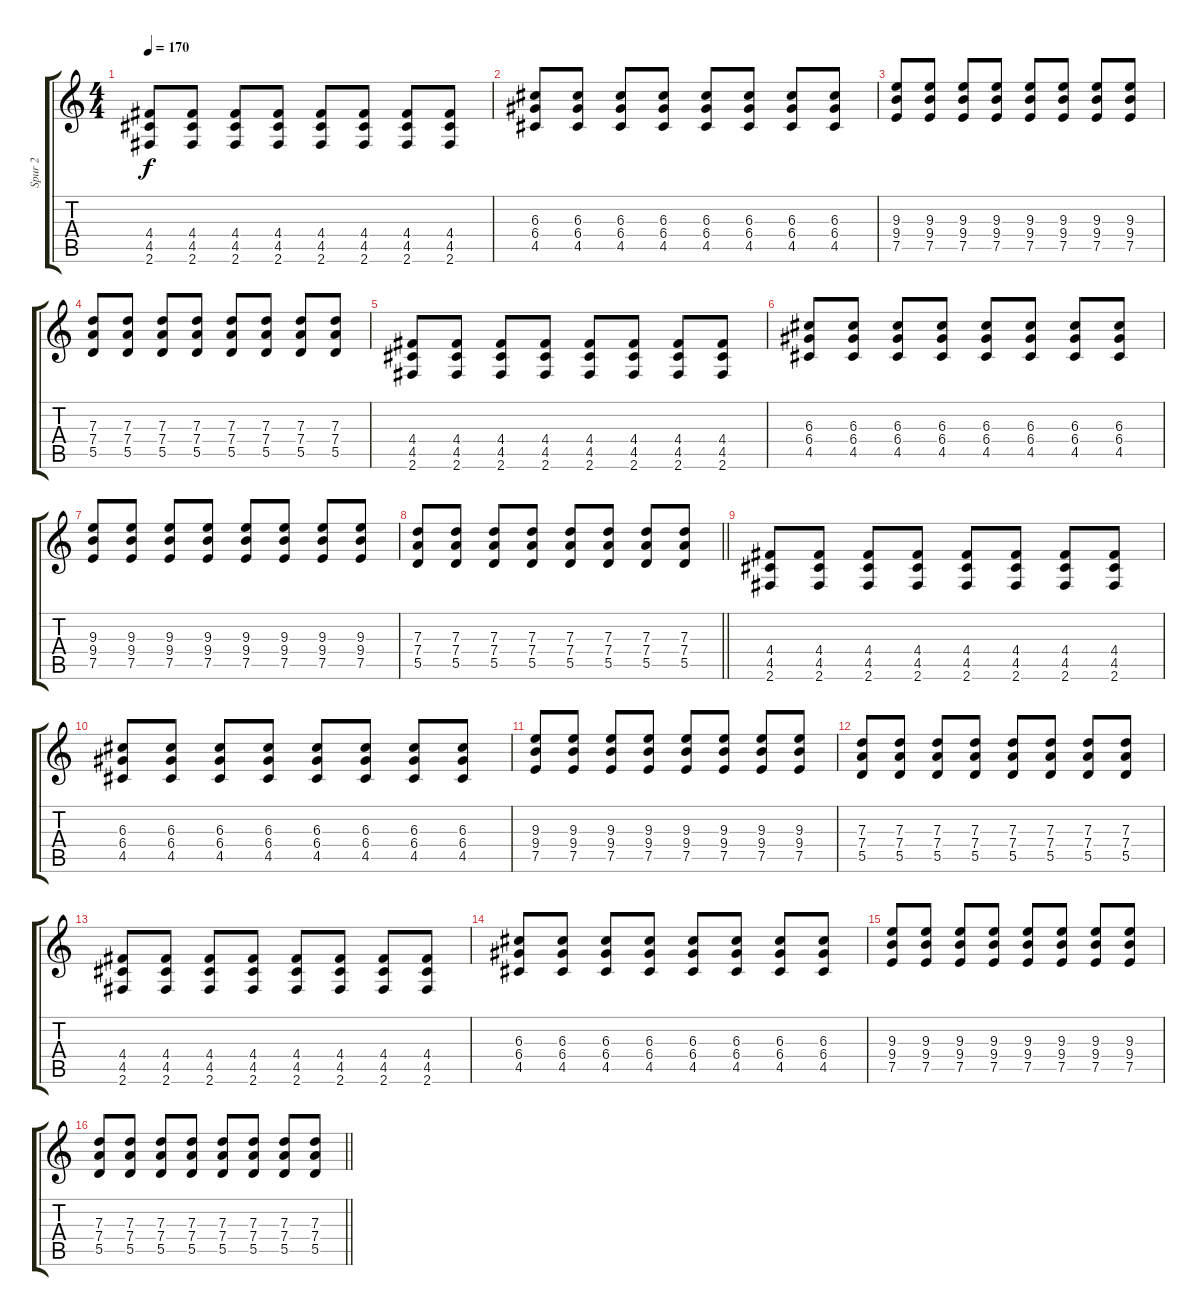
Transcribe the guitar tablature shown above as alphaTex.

\track ("Spur 2" "Spur 2") {instrument overdrivenguitar}
\staff {score tabs}
\tuning (E4 B3 G3 D3 A2 E2) {hide}
\ts (4 4)
\tempo 170
\clef g2
\ks c
(4.4 4.5 2.6).8{dy f} (4.4 4.5 2.6).8 (4.4 4.5 2.6).8 (4.4 4.5 2.6).8 (4.4 4.5 2.6).8 (4.4 4.5 2.6).8 (4.4 4.5 2.6).8 (4.4 4.5 2.6).8 |
(6.3 6.4 4.5).8 (6.3 6.4 4.5).8 (6.3 6.4 4.5).8 (6.3 6.4 4.5).8 (6.3 6.4 4.5).8 (6.3 6.4 4.5).8 (6.3 6.4 4.5).8 (6.3 6.4 4.5).8 |
(9.3 9.4 7.5).8 (9.3 9.4 7.5).8 (9.3 9.4 7.5).8 (9.3 9.4 7.5).8 (9.3 9.4 7.5).8 (9.3 9.4 7.5).8 (9.3 9.4 7.5).8 (9.3 9.4 7.5).8 |
(7.3 7.4 5.5).8 (7.3 7.4 5.5).8 (7.3 7.4 5.5).8 (7.3 7.4 5.5).8 (7.3 7.4 5.5).8 (7.3 7.4 5.5).8 (7.3 7.4 5.5).8 (7.3 7.4 5.5).8 |
(4.4 4.5 2.6).8 (4.4 4.5 2.6).8 (4.4 4.5 2.6).8 (4.4 4.5 2.6).8 (4.4 4.5 2.6).8 (4.4 4.5 2.6).8 (4.4 4.5 2.6).8 (4.4 4.5 2.6).8 |
(6.3 6.4 4.5).8 (6.3 6.4 4.5).8 (6.3 6.4 4.5).8 (6.3 6.4 4.5).8 (6.3 6.4 4.5).8 (6.3 6.4 4.5).8 (6.3 6.4 4.5).8 (6.3 6.4 4.5).8 |
(9.3 9.4 7.5).8 (9.3 9.4 7.5).8 (9.3 9.4 7.5).8 (9.3 9.4 7.5).8 (9.3 9.4 7.5).8 (9.3 9.4 7.5).8 (9.3 9.4 7.5).8 (9.3 9.4 7.5).8 |
\barLineRight lightlight
(7.3 7.4 5.5).8 (7.3 7.4 5.5).8 (7.3 7.4 5.5).8 (7.3 7.4 5.5).8 (7.3 7.4 5.5).8 (7.3 7.4 5.5).8 (7.3 7.4 5.5).8 (7.3 7.4 5.5).8 |
(4.4 4.5 2.6).8 (4.4 4.5 2.6).8 (4.4 4.5 2.6).8 (4.4 4.5 2.6).8 (4.4 4.5 2.6).8 (4.4 4.5 2.6).8 (4.4 4.5 2.6).8 (4.4 4.5 2.6).8 |
(6.3 6.4 4.5).8 (6.3 6.4 4.5).8 (6.3 6.4 4.5).8 (6.3 6.4 4.5).8 (6.3 6.4 4.5).8 (6.3 6.4 4.5).8 (6.3 6.4 4.5).8 (6.3 6.4 4.5).8 |
(9.3 9.4 7.5).8 (9.3 9.4 7.5).8 (9.3 9.4 7.5).8 (9.3 9.4 7.5).8 (9.3 9.4 7.5).8 (9.3 9.4 7.5).8 (9.3 9.4 7.5).8 (9.3 9.4 7.5).8 |
(7.3 7.4 5.5).8 (7.3 7.4 5.5).8 (7.3 7.4 5.5).8 (7.3 7.4 5.5).8 (7.3 7.4 5.5).8 (7.3 7.4 5.5).8 (7.3 7.4 5.5).8 (7.3 7.4 5.5).8 |
(4.4 4.5 2.6).8 (4.4 4.5 2.6).8 (4.4 4.5 2.6).8 (4.4 4.5 2.6).8 (4.4 4.5 2.6).8 (4.4 4.5 2.6).8 (4.4 4.5 2.6).8 (4.4 4.5 2.6).8 |
(6.3 6.4 4.5).8 (6.3 6.4 4.5).8 (6.3 6.4 4.5).8 (6.3 6.4 4.5).8 (6.3 6.4 4.5).8 (6.3 6.4 4.5).8 (6.3 6.4 4.5).8 (6.3 6.4 4.5).8 |
(9.3 9.4 7.5).8 (9.3 9.4 7.5).8 (9.3 9.4 7.5).8 (9.3 9.4 7.5).8 (9.3 9.4 7.5).8 (9.3 9.4 7.5).8 (9.3 9.4 7.5).8 (9.3 9.4 7.5).8 |
\barLineRight lightlight
(7.3 7.4 5.5).8 (7.3 7.4 5.5).8 (7.3 7.4 5.5).8 (7.3 7.4 5.5).8 (7.3 7.4 5.5).8 (7.3 7.4 5.5).8 (7.3 7.4 5.5).8 (7.3 7.4 5.5).8
